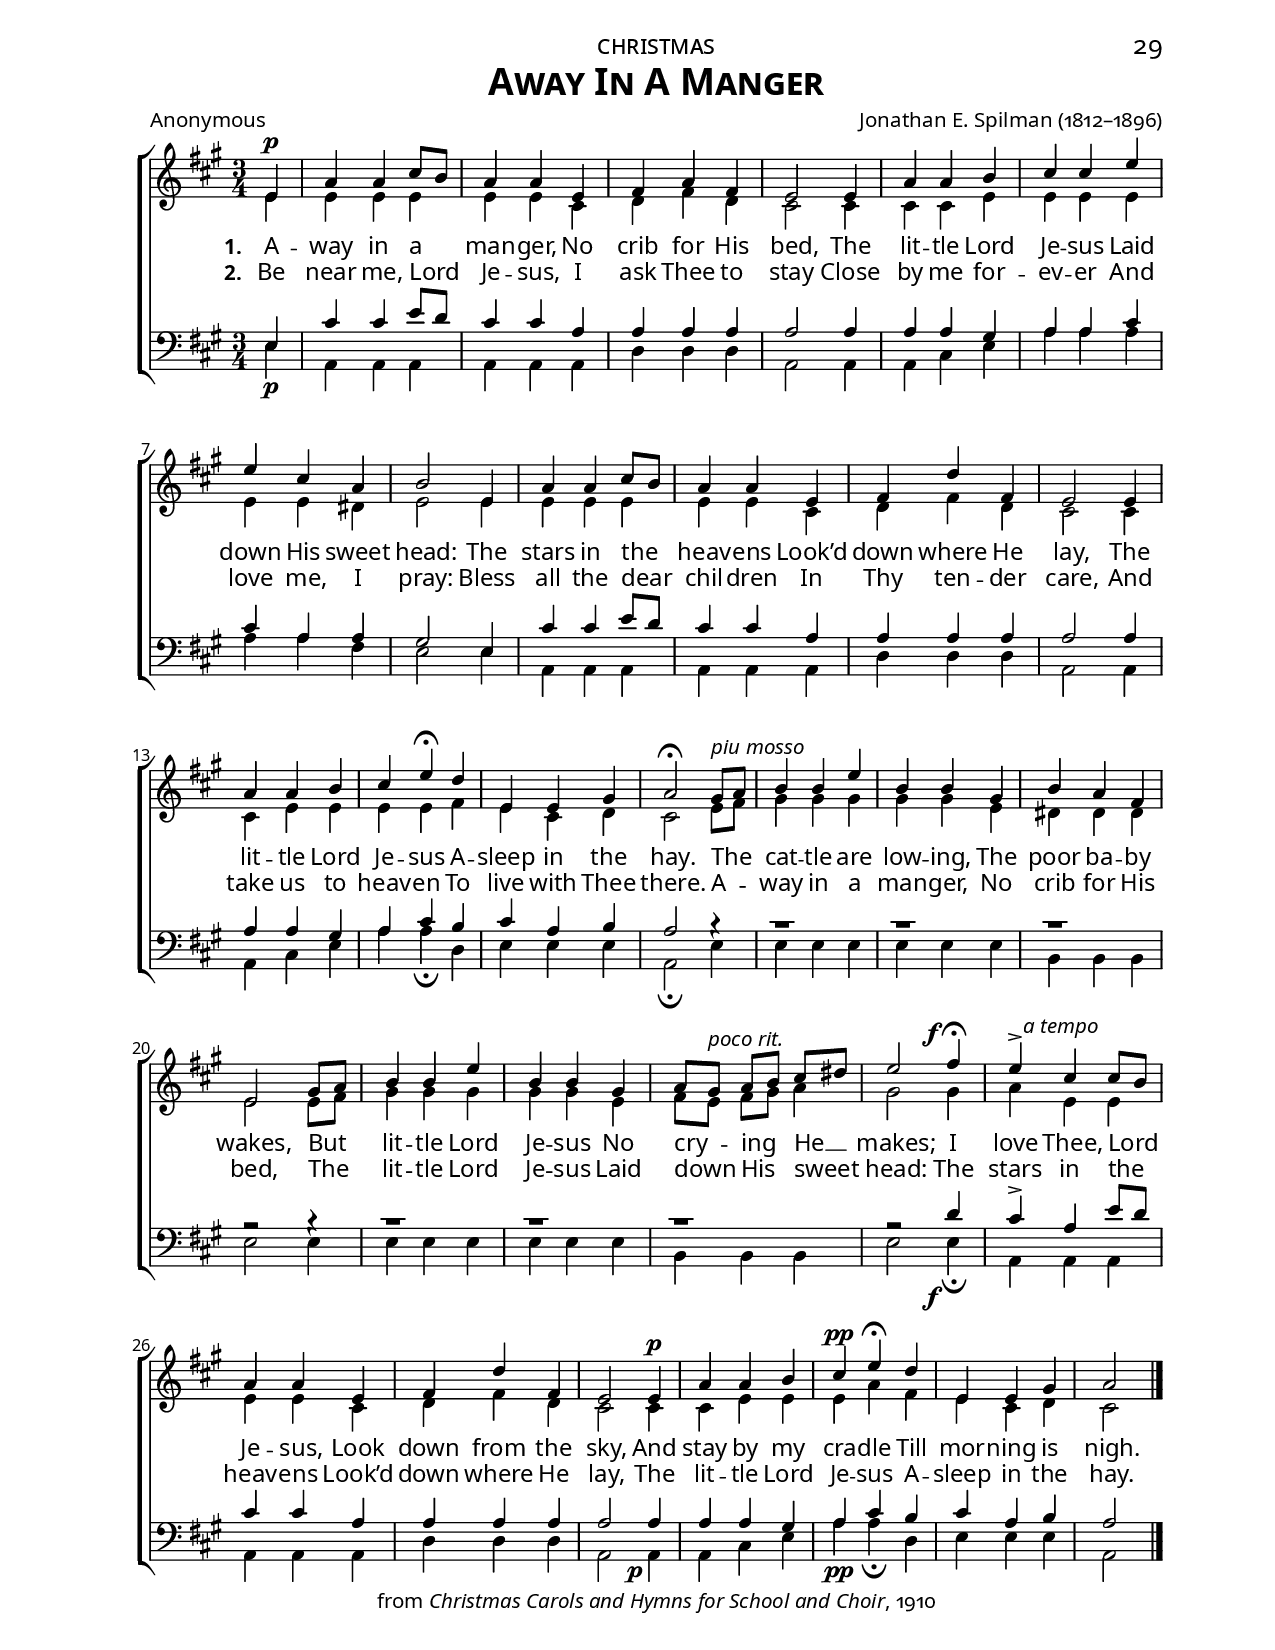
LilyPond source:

\version "2.24.0"
\include "util.ly"
\header {
  title = \markup{\override #'(font-name . "Garamond Premier Pro Semibold"){ \abs-fontsize #18 \smallCapsOldStyle"Away In A Manger"}}
  poet = \markup\oldStyleNum"Anonymous"
  composer = \markup\oldStyleNum"Jonathan E. Spilman (1812–1896)"
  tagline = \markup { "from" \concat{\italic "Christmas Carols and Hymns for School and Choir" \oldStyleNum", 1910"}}
}
\paper {
  paper-height = 11\in
  paper-width = 8.5\in
  indent = 0\in
  %system-system-spacing = #'((basic-distance . 10) (padding . 0))
  system-system-spacing =
    #'((basic-distance . 0)
       (minimum-distance . 0)
       (padding . -5)
       (stretchability . 100))
  ragged-last-bottom = ##f
  ragged-bottom = ##f
  two-sided = ##t
  inner-margin = 1\in
  outer-margin = 0.75\in
  top-margin = 0.26\in
  bottom-margin = 0.25\in
  first-page-number = #029
  print-first-page-number = ##t
  headerLine = \markup{\override #'(font-name . "Garamond Premier Pro") \smallCapsOldStyle"christmas"}
  oddHeaderMarkup = \markup\fill-line{
     \override #'(font-name . "Garamond Premier Pro")\abs-fontsize #12.5
     \combine 
        \fill-line{"" \if \should-print-page-number
        \oldStylePageNum""
        }
        \fill-line{\headerLine}
  }
  evenHeaderMarkup = \markup {
     \override #'(font-name . "Garamond Premier Pro")\abs-fontsize #12.5
     \combine
        \if \should-print-page-number
        \oldStylePageNum""
        \fill-line{\headerLine}
  }
}
#(set-global-staff-size 18) \paper{ #(define fonts (make-pango-font-tree "Garamond Premier Pro" "Garamond Premier Pro" "Garamond Premier Pro" (/ 18 20))) }
global = {
  \key a \major
  \time 3/4
  \autoBeamOff
  \override DynamicLineSpanner.staff-padding = #0.0
  \override DynamicLineSpanner.Y-extent = #'(-1 . 1)
}

sopMusic = \relative c' {
  \partial 4 e4^\p |
  a4 a cis8[ b] |
  a4 a e |
  fis a fis |
  e2 e4 |
  a a b |
  
  cis cis e |
  e cis a |
  b2 e,4 |
  a a cis8[ b] |
  a4 a e |
  fis d' fis, |
  
  e2 e4 |
  a a b |
  cis e\fermata d |
  e, e gis |
  a2\fermata gis8[^\markup\italic"piu mosso" a] |
  b4 b e |
  b b gis |
  
  b a fis |
  e2 gis8[ a] |
  b4 b e |
  b b gis |
  a8[ gis]^\markup\italic"poco rit." a[ b] cis[ dis] |
  << e2 {s4. s8^\f} >> fis4\fermata |
  << e4-> {s16 s8.^\markup\italic"a tempo"}>> cis4 cis8[ b] |
  
  a4 a e |
  fis d' fis, |
  e2 e4^\p |
  a a b |
  cis^\pp e\fermata d |
  e, e gis |
  \partial 2 a2 \bar "|."
}
sopWords = \lyricmode {
  
}

altoMusic = \relative c' {
  e4 |
  e e e |
  e e cis |
  d fis d |
  cis2 cis4 |
  cis cis e |
  
  e e e |
  e e dis |
  e2 e4 |
  e e e |
  e e cis |
  d fis d |
  
  cis2 cis4 |
  cis e e |
  e e fis |
  e cis d |
  cis2 e8[ fis] |
  gis4 gis gis |
  gis gis e |
  
  dis dis dis |
  e2 e8[ fis] |
  gis4 gis gis |
  gis gis e |
  fis8[ e] fis[ gis] a4 |
  gis2 gis4 |
  a e e |
  
  e e cis |
  d fis d |
  cis2 cis4 |
  cis e e |
  e a fis |
  e cis d |
  cis2 \bar "|."
}
altoWords = \lyricmode {
  \dropLyricsVII
  \set stanza = #"1. "
  A -- way in a man -- ger,
  No crib for His bed,
  The lit -- tle Lord Je -- sus
  Laid down His sweet head:
  The stars in the heav -- ens
  Look’d down where He lay,
  The lit -- tle Lord Je -- sus
  A -- sleep in the hay.
  
  The cat -- tle are low -- ing,
  The poor ba -- by wakes,
  But lit -- tle Lord Je -- sus
  No cry -- ing He __ makes;
  I love Thee, Lord Je -- sus,
  Look down from the sky,
  And stay by my cra -- dle
  Till mor -- ning is nigh.
}
altoWordsII = \lyricmode {
  \dropLyricsVII
  \set stanza = #"2. "
  Be near me, Lord Je -- sus,
  I ask Thee to stay
  Close by me for -- ev -- er
  And love me, I pray:
  Bless all the dear chil -- dren
  In Thy ten -- der care,
  And take us to heav -- en
  To live with Thee there.
  
  A -- way in a man -- ger,
  No crib for His bed,
  The lit -- tle Lord Je -- sus
  Laid down His sweet head:
  The stars in the heav -- ens
  Look’d down where He lay,
  The lit -- tle Lord Je -- sus
  A -- sleep in the hay.
}
altoWordsIII = \lyricmode {
}
altoWordsIV = \lyricmode {
}

tenorMusic = \relative c {
  e4_\p |
  cis' cis e8[ d] |
  cis4 cis a |
  a a a |
  a2 a4 |
  a a gis |
  
  a a cis |
  cis a a |
  gis2 e4 |
  cis' cis e8[ d] |
  cis4 cis a |
  a a a |
  
  a2 a4 |
  a a gis |
  a cis b |
  cis a b |
  a2 b4\rest |
  a1*3/4\rest |
  a1*3/4\rest |
  
  a1*3/4\rest |
  a2\rest b4\rest |
  a1*3/4\rest |
  a1*3/4\rest |
  a1*3/4\rest |
  << a2\rest {s4. s8_\f} >> d4 |
  cis-> a e'8[ d] |
  
  cis4 cis a |
  a a a |
  << a2 {s4. s8_\p} >> a4 |
  a a gis |
  a_\pp cis b |
  cis a b |
  a2 \bar "|."
}
tenorWords = \lyricmode {

}

bassMusic = \relative c {
  e4 |
  a, a a |
  a a a |
  d d d |
  a2 a4 |
  a cis e |
  
  a a a |
  a a fis |
  e2 e4 |
  a, a a |
  a a a |
  d d d |
  
  a2 a4 |
  a cis e |
  a a\fermata d, |
  e e e |
  a,2\fermata e'4 |
  e e e |
  e e e |
  
  b b b |
  e2 e4 |
  e e e |
  e e e |
  b b b |
  e2 e4\fermata |
  a,4 a a |
  
  a a a |
  d d d |
  a2 a4 |
  a cis e |
  a a\fermata d, |
  e e e |
  a,2 \bar "|."
}
bassWords = \lyricmode {

}

\score {
  <<
   \new ChoirStaff <<
%    \new Lyrics = sopranos \with { \override VerticalAxisGroup.nonstaff-relatedstaff-spacing = #'((basic-distance . 1)) }
    \new Staff = women <<
      \new Voice = "sopranos" { \voiceOne << \global \sopMusic >> }
      \new Voice = "altos" { \voiceTwo << \global \altoMusic >> }
    >>
    \new Lyrics \with { alignAboveContext = #"women" } \lyricsto "sopranos" \sopWords
    \new Lyrics = "altosIV"  \with { alignBelowContext = #"women" } \lyricsto "sopranos" \altoWordsIV
    \new Lyrics = "altosIII"  \with { alignBelowContext = #"women" } \lyricsto "sopranos" \altoWordsIII
    \new Lyrics = "altosII"  \with { alignBelowContext = #"women" } \lyricsto "sopranos" \altoWordsII
    \new Lyrics = "altos"  \with { alignBelowContext = #"women" \override VerticalAxisGroup.nonstaff-relatedstaff-spacing = #'((basic-distance . 1)) } \lyricsto "sopranos" \altoWords
   \new Staff = men <<
      \clef bass
      \new Voice = "tenors" { \voiceOne << \global \tenorMusic >> }
      \new Voice = "basses" { \voiceTwo << \global \bassMusic >> }
    >>
    \new Lyrics \with { alignAboveContext = #"men" \override VerticalAxisGroup.nonstaff-relatedstaff-spacing = #'((basic-distance . 1)) } \lyricsto "tenors" \tenorWords
    \new Lyrics \with { alignBelowContext = #"men" \override VerticalAxisGroup.nonstaff-relatedstaff-spacing = #'((basic-distance . 1)) } \lyricsto "basses" \bassWords
  >>
%    \new PianoStaff << \new Staff { \new Voice { \pianoRH } } \new Staff { \clef "bass" \pianoLH } >>
  >>
  \layout {
  \context {
    \Lyrics
    \override LyricText.font-size = #1.3
  }
    \context {
      \Score
      \override SpacingSpanner.base-shortest-duration = #(ly:make-moment 1/2)
      \override SpacingSpanner.common-shortest-duration = #(ly:make-moment 1/2)
    }
    \context {
      % Remove all empty staves
      % \Staff \RemoveEmptyStaves \override VerticalAxisGroup.remove-first = ##t
    }
    \context {
      \Lyrics
      \override LyricText.X-offset = #center-on-word
    }
  }
}

